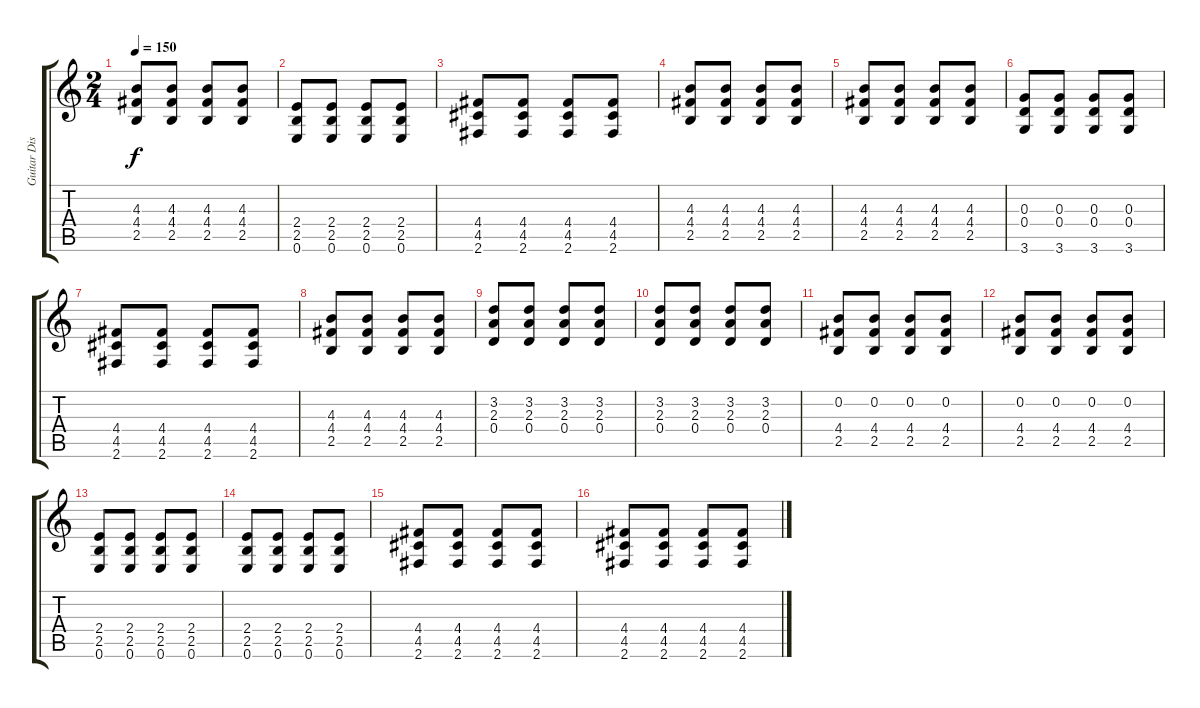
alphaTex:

\track ("Guitar Distor" "Guitar Dis") {instrument overdrivenguitar}
\staff {score tabs}
\tuning (E4 B3 G3 D3 A2 E2) {hide}
\ts (2 4)
\tempo 150
\clef g2
\ks c
(4.3 4.4 2.5).8{dy f} (4.3 4.4 2.5).8 (4.3 4.4 2.5).8 (4.3 4.4 2.5).8 |
(2.4 2.5 0.6).8 (2.4 2.5 0.6).8 (2.4 2.5 0.6).8 (2.4 2.5 0.6).8 |
(4.4 4.5 2.6).8 (4.4 4.5 2.6).8 (4.4 4.5 2.6).8 (4.4 4.5 2.6).8 |
(4.3 4.4 2.5).8 (4.3 4.4 2.5).8 (4.3 4.4 2.5).8 (4.3 4.4 2.5).8 |
(4.3 4.4 2.5).8 (4.3 4.4 2.5).8 (4.3 4.4 2.5).8 (4.3 4.4 2.5).8 |
(0.3 0.4 3.6).8 (0.3 0.4 3.6).8 (0.3 0.4 3.6).8 (0.3 0.4 3.6).8 |
(4.4 4.5 2.6).8 (4.4 4.5 2.6).8 (4.4 4.5 2.6).8 (4.4 4.5 2.6).8 |
(4.3 4.4 2.5).8 (4.3 4.4 2.5).8 (4.3 4.4 2.5).8 (4.3 4.4 2.5).8 |
(3.2 2.3 0.4).8 (3.2 2.3 0.4).8 (3.2 2.3 0.4).8 (3.2 2.3 0.4).8 |
(3.2 2.3 0.4).8 (3.2 2.3 0.4).8 (3.2 2.3 0.4).8 (3.2 2.3 0.4).8 |
(0.2 4.4 2.5).8 (0.2 4.4 2.5).8 (0.2 4.4 2.5).8 (0.2 4.4 2.5).8 |
(0.2 4.4 2.5).8 (0.2 4.4 2.5).8 (0.2 4.4 2.5).8 (0.2 4.4 2.5).8 |
(2.4 2.5 0.6).8 (2.4 2.5 0.6).8 (2.4 2.5 0.6).8 (2.4 2.5 0.6).8 |
(2.4 2.5 0.6).8 (2.4 2.5 0.6).8 (2.4 2.5 0.6).8 (2.4 2.5 0.6).8 |
(4.4 4.5 2.6).8 (4.4 4.5 2.6).8 (4.4 4.5 2.6).8 (4.4 4.5 2.6).8 |
(4.4 4.5 2.6).8 (4.4 4.5 2.6).8 (4.4 4.5 2.6).8 (4.4 4.5 2.6).8
